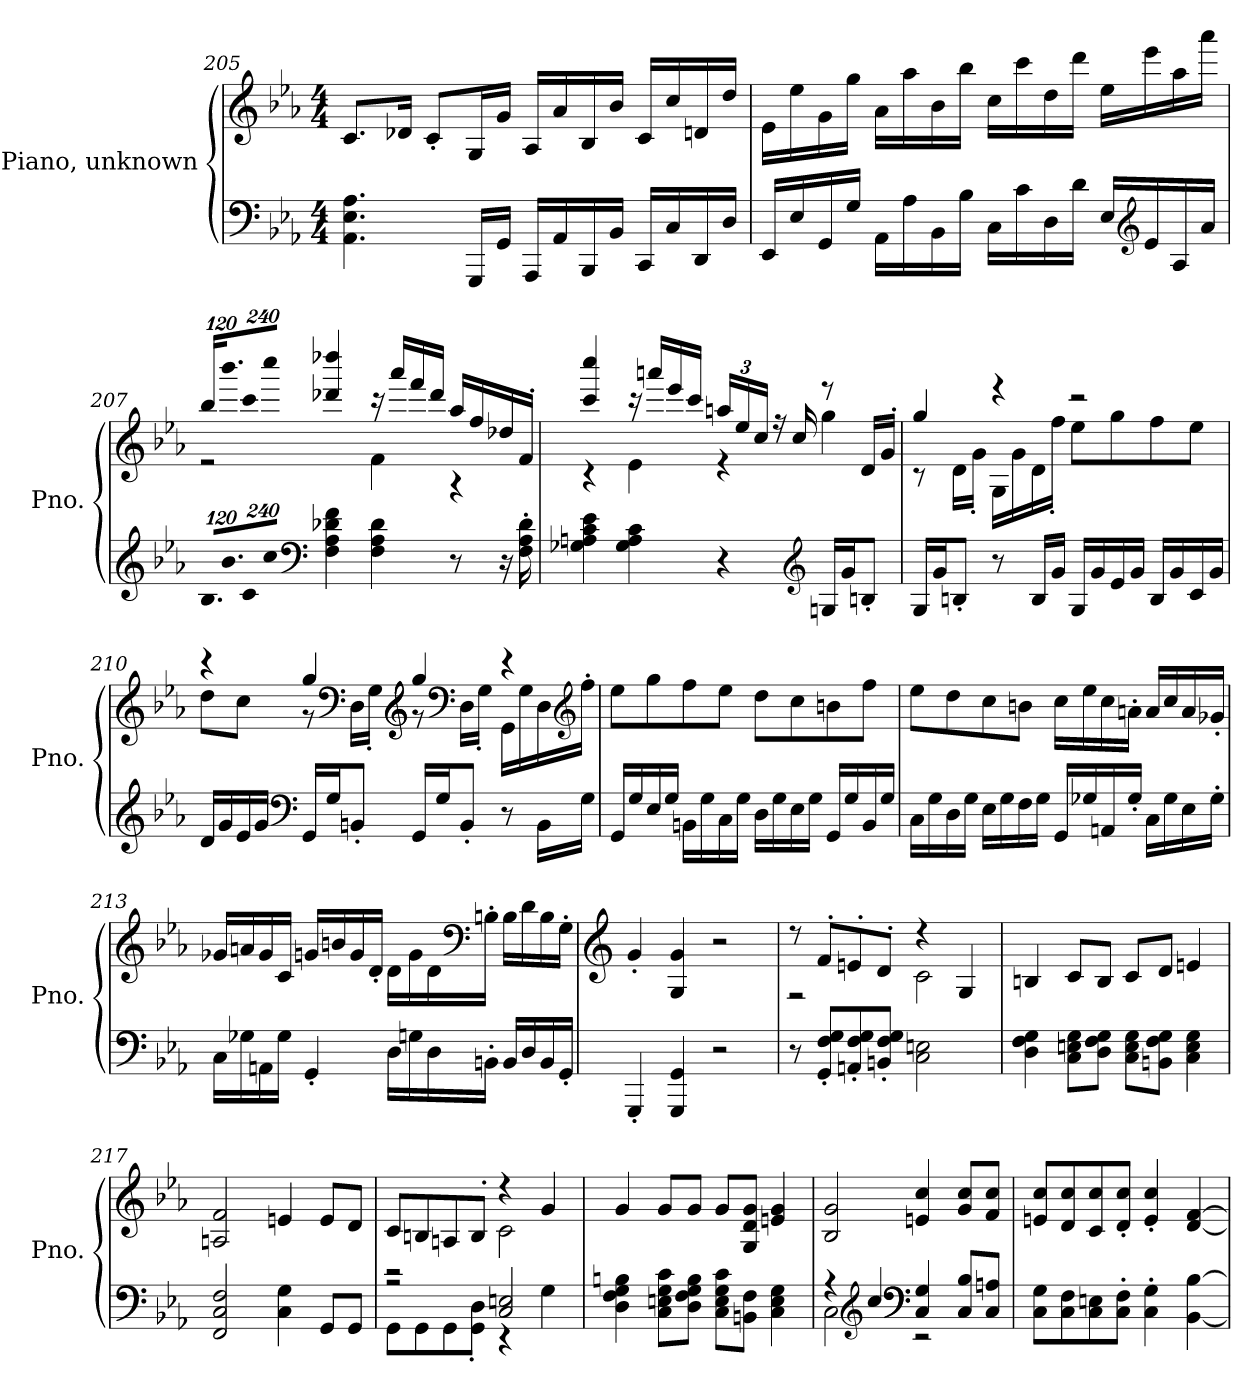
**kern	**kern
*part1	*part1
*staff2	*staff1
*I"Piano, unknown	*
*I'Pno.	*
!!LO:LB:g=z
*clefF4	*clefG2
*k[b-e-a-]	*k[b-e-a-]
*M4/4	*M4/4
=205	=205
4.AA-\ 4.E-\ 4.A-\	8.c/L
.	16d-X/Jk
.	8c'/L
16GGG/LL	16G/L
16GG/JJ	16g/JJ
16AAA-/LL	16A-/LL
16AA-/	16a-/
16BBB-/	16B-/
16BB-/JJ	16b-/JJ
16CC/LL	16c/LL
16C/	16cc/
16DD/	16dn/
16D/JJ	16dd/JJ
=206	=206
16EE-/LL	16e-\LL
16E-/	16ee-\
16GG/	16g\
16G/JJ	16gg\JJ
16AA-\LL	16a-\LL
16A-\	16aa-\
16BB-\	16b-\
16B-\JJ	16bb-\JJ
16C\LL	16cc\LL
16c\	16ccc\
16D\	16dd\
16d\JJ	16ddd\JJ
16E-/LL	16ee-\LL
*clefG2	*
16e-/	16eee-\
16A-/	16aa-\
16a-/JJ	16aaa-\JJ
!!LO:LB:g=z
=207	=207
*Xbrackettup	*
!LO:N:vis=32.	!
*	*Xbrackettup
!	!LO:N:vis=32.
*	*^
1920%103B-/LLL	1920%103bb-/LLL	2r
!LO:N:vis=32.	!LO:N:vis=32.	!
1920%103b-/J	1920%103bbb-/J	.
!LO:N:vis=16	!LO:N:vis=16	!
1920%137c/	1920%137ccc/	.
!LO:N:vis=16	!LO:N:vis=16	!
1920%137cc/JJ	1920%137cccc/JJ	.
*clefF4	*	*
4F\ 4A-\ 4d-X\ 4f\	4ddd-X/ 4dddd-X/	.
4F\ 4A-\ 4d-\	16r	4f\
.	16aaa-/LL	.
.	16fff/	.
.	16ddd-/JJ	.
8r	16aa-/LL	4r
.	16ff/	.
16r	16dd-X/	.
16F\' 16A-\' 16d-\'	16f'/JJ	.
=208	=208	=208
4G-X\ 4An\ 4c\ 4e-\	4ccc/ 4cccc/	4r
4G-\ 4A\ 4c\	16r	4e-\
.	16aaan/LL	.
.	16eee-/	.
.	16ccc/JJ	.
4r	24aan/LL	4r
.	24ee-/	.
.	24cc/JJ	.
.	16r	.
.	16cc/	.
*clefG2	*	*
16Gn/LL	8r	4gg\
16g/J	.	.
8Bn'/J	16d/LL	.
.	16g'/JJ	.
!!LO:PB:g=z	!!
=209	=209	=209
16G/LL	4gg/	8r
16g/J	.	.
8Bn'/J	.	16d\LL
.	.	16g'\JJ
8r	4r	16G\LL
.	.	16g\
16B/LL	.	16d\
16g/JJ	.	16ff'\JJ
16G/LL	2r	8ee-\L
16g/	.	.
16e-/	.	8gg\
16g/JJ	.	.
16B/LL	.	8ff\
16g/	.	.
16c/	.	8ee-\J
16g/JJ	.	.
=210	=210	=210
16d/LL	4r	8dd\L
16g/	.	.
16e-/	.	8cc\J
16g/JJ	.	.
*clefF4	*	*
16GG/LL	4gg/	8r
16G/J	.	.
*	*clefF4	*
8BBn'/J	.	16D\LL
.	.	16G'\JJ
*	*clefG2	*
16GG/LL	4gg/	8r
16G/J	.	.
*	*clefF4	*
8BB'/J	.	16D\LL
.	.	16G'\JJ
8r	4r	16GG\LL
.	.	16G\
16BB\LL	.	16D\
*	*clefG2	*
16G\JJ	.	16ff'\JJ
*	*v	*v
!!LO:LB:g=z
=211	=211
16GG/LL	8ee-\L
16G/	.
16E-/	8gg\
16G/JJ	.
16BBn\LL	8ff\
16G\	.
16C\	8ee-\J
16G\JJ	.
16D\LL	8dd\L
16G\	.
16E-\	8cc\
16G\JJ	.
16GG/LL	8bn\
16G/	.
16BB/	8ff\J
16G/JJ	.
=212	=212
16C\LL	8ee-\L
16G\	.
16D\	8dd\
16G\JJ	.
16E-\LL	8cc\
16G\	.
16F\	8bn\J
16G\JJ	.
16GG/LL	16cc\LL
16G-X/	16ee-\
16AAn/	16cc\
16G-'/JJ	16an'\JJ
16C\LL	16a/LL
16G-\	16cc/
16E-\	16a/
16G-'\JJ	16g-X'/JJ
!!LO:LB:g=z
=213	=213
16C\LL	16g-X/LL
16G-X\	16an/
16AAn\	16g-/
16G-\JJ	16c/JJ
4GG'/	16gn/LL
.	16bn/
.	16g/
.	16d'/JJ
16D\LL	16d\LL
16Gn\	16g\
16D\	16d\
*	*clefF4
16BBn'\JJ	16Bn'\JJ
16BB/LL	16B\LL
16D/	16d\
16BB/	16B\
16GG'/JJ	16G'\JJ
=214	=214
*	*clefG2
4GGG'/	4g'/
4GGG/ 4GG/	4G/ 4g/
2r	2r
=215	=215
*	*^
8r	8r	2r
8GG/' 8F/' 8G/'L	8f'/L	.
8AAn/' 8F/' 8G/'	8en'/	.
8BBn/' 8F/' 8G/'J	8d'/J	.
2C\ 2En\	4r	2c\
.	4G/	.
*	*v	*v
!!LO:LB:g=z
=216	=216
4D\ 4F\ 4G\	4Bn/
8C\ 8En\ 8G\L	8c/L
8D\ 8F\ 8G\J	8B/J
8C\ 8E\ 8G\L	8c/L
8BBn\ 8F\ 8G\J	8d/J
4C\ 4E\ 4G\	4en/
=217	=217
2FF/ 2C/ 2F/	2An/ 2f/
4C\ 4G\	4en/
8GG/L	8e/L
8GG/J	8d/J
=218	=218
*^	*^
2r	8GG\L	8c/L	2r
.	8GG\	8Bn/	.
.	8GG\	8An/	.
.	8GG\' 8D\'J	8B'/J	.
2C/ 2En/	4r	4r	2c\
.	4G\	4g/	.
*v	*v	*	*
*	*v	*v
=219	=219
4D\ 4F\ 4G\ 4Bn\	4g/
8C\ 8En\ 8G\ 8c\L	8g/L
8D\ 8F\ 8G\ 8B\J	8g/J
8C\ 8E\ 8G\ 8c\L	8g/L
8BBn\ 8F\J	8G/ 8d/ 8g/J
4C\ 4E\ 4G\	4en/ 4g/
!!LO:LB:g=z
=220	=220
*^	*
4r	2C\	2B-/ 2g/
*clefG2	*	*
4cc/	.	.
*clefF4	*	*
4C/ 4G/	2r	4en/ 4cc/
8C/ 8B-/L	.	8g/ 8cc/L
8C/ 8An/J	.	8f/ 8cc/J
*v	*v	*
=221	=221
8C\ 8G\L	8en/ 8cc/L
8C\ 8F\	8d/ 8cc/
8C\ 8En\	8c/ 8cc/
8C\' 8F\'J	8d/' 8cc/'J
4C\' 4G\'	4e/' 4cc/'
[4BB-\ [4B-\	[4d/ [4f/
=	=
*-	*-
